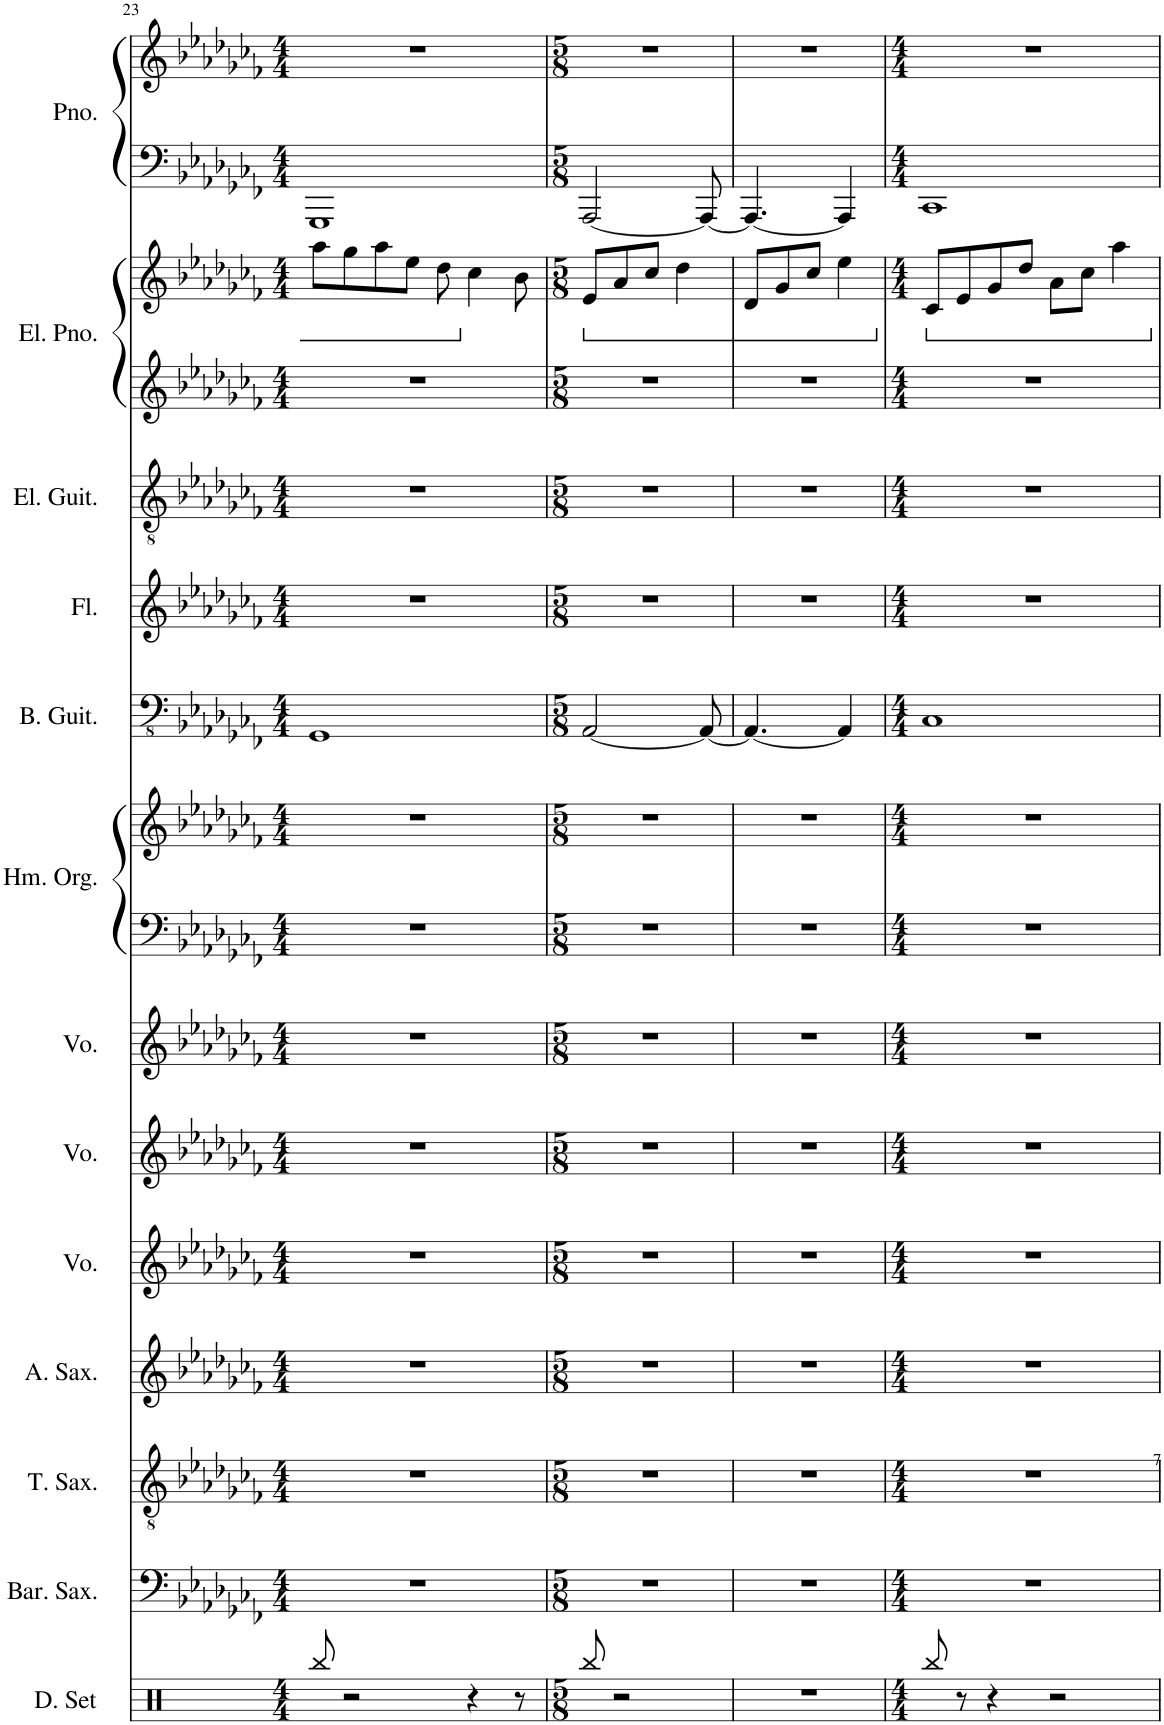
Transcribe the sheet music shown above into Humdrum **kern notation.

**kern	**kern	**kern	**kern	**kern	**kern	**kern	**kern	**kern	**kern	**kern	**kern	**kern	**kern	**kern	**kern
*part13	*part12	*part11	*part10	*part9	*part8	*part7	*part6	*part6	*part5	*part4	*part3	*part2	*part2	*part1	*part1
*staff16	*staff15	*staff14	*staff13	*staff12	*staff11	*staff10	*staff9	*staff8	*staff7	*staff6	*staff5	*staff4	*staff3	*staff2	*staff1
*I"Drumset	*I"Baritone Saxophone	*I"Tenor Saxophone	*I"Alto Saxophone	*I"Voice	*I"Voice	*I"Voice	*I"Hammond Organ	*	*I"Bass Guitar	*I"Flute	*I"Electric Guitar	*I"Electric Piano	*	*I"Piano	*
*I'D. Set	*I'Bar. Sax.	*I'T. Sax.	*I'A. Sax.	*I'Vo.	*I'Vo.	*I'Vo.	*I'Hm. Org.	*	*I'B. Guit.	*I'Fl.	*I'El. Guit.	*I'El. Pno.	*	*I'Pno.	*
!!LO:PB:g=z
*clefX	*clefF4	*clefGv2	*clefG2	*clefG2	*clefG2	*clefG2	*clefF4	*clefG2	*clefFv4	*clefG2	*clefGv2	*clefG2	*clefG2	*clefF4	*clefG2
*	*ITrd12c21	*ITrd8c14	*ITrd5c9	*	*	*	*	*	*	*	*	*	*	*	*
*k[]	*k[b-e-a-d-g-c-f-]	*k[b-e-a-d-g-c-f-]	*k[b-e-a-d-g-c-f-]	*k[b-e-a-d-g-c-f-]	*k[b-e-a-d-g-c-f-]	*k[b-e-a-d-g-c-f-]	*k[b-e-a-d-g-c-f-]	*k[b-e-a-d-g-c-f-]	*k[b-e-a-d-g-c-f-]	*k[b-e-a-d-g-c-f-]	*k[b-e-a-d-g-c-f-]	*k[b-e-a-d-g-c-f-]	*k[b-e-a-d-g-c-f-]	*k[b-e-a-d-g-c-f-]	*k[b-e-a-d-g-c-f-]
*M4/4	*M4/4	*M4/4	*M4/4	*M4/4	*M4/4	*M4/4	*M4/4	*M4/4	*M4/4	*M4/4	*M4/4	*M4/4	*M4/4	*M4/4	*M4/4
=23	=23	=23	=23	=23	=23	=23	=23	=23	=23	=23	=23	=23	=23	=23	=23
8Rbb/	1r	1r	1r	1r	1r	1r	1r	1r	1GGG-	1r	1r	1r	8aa-\L	1GGG-	1r
2r	.	.	.	.	.	.	.	.	.	.	.	.	8gg-\	.	.
.	.	.	.	.	.	.	.	.	.	.	.	.	8aa-\	.	.
.	.	.	.	.	.	.	.	.	.	.	.	.	8ee-\J	.	.
.	.	.	.	.	.	.	.	.	.	.	.	.	8dd-\	.	.
4r	.	.	.	.	.	.	.	.	.	.	.	.	4cc-\	.	.
8r	.	.	.	.	.	.	.	.	.	.	.	.	8b-\	.	.
=24	=24	=24	=24	=24	=24	=24	=24	=24	=24	=24	=24	=24	=24	=24	=24
*M5/8	*M5/8	*M5/8	*M5/8	*M5/8	*M5/8	*M5/8	*M5/8	*M5/8	*M5/8	*M5/8	*M5/8	*M5/8	*M5/8	*M5/8	*M5/8
*	*	*	*	*	*	*	*	*	*	*	*	*	*ped	*	*
8Rbb/	8%5r	8%5r	8%5r	8%5r	8%5r	8%5r	8%5r	8%5r	[2AAA-/	8%5r	8%5r	8%5r	8e-/L	[2AAA-/	8%5r
2r	.	.	.	.	.	.	.	.	.	.	.	.	8a-/	.	.
.	.	.	.	.	.	.	.	.	.	.	.	.	8cc-/J	.	.
.	.	.	.	.	.	.	.	.	.	.	.	.	4dd-\	.	.
.	.	.	.	.	.	.	.	.	8AAA-/_	.	.	.	.	8AAA-/_	.
=25	=25	=25	=25	=25	=25	=25	=25	=25	=25	=25	=25	=25	=25	=25	=25
8%5r	8%5r	8%5r	8%5r	8%5r	8%5r	8%5r	8%5r	8%5r	4.AAA-/_	8%5r	8%5r	8%5r	8d-/L	4.AAA-/_	8%5r
.	.	.	.	.	.	.	.	.	.	.	.	.	8g-/	.	.
.	.	.	.	.	.	.	.	.	.	.	.	.	8cc-/J	.	.
.	.	.	.	.	.	.	.	.	4AAA-/]	.	.	.	4ee-\	4AAA-/]	.
=26	=26	=26	=26	=26	=26	=26	=26	=26	=26	=26	=26	=26	=26	=26	=26
*M4/4	*M4/4	*M4/4	*M4/4	*M4/4	*M4/4	*M4/4	*M4/4	*M4/4	*M4/4	*M4/4	*M4/4	*M4/4	*M4/4	*M4/4	*M4/4
*	*	*	*	*	*	*	*	*	*	*	*	*	*Xped	*	*
*	*	*	*	*	*	*	*	*	*	*	*	*	*ped	*	*
8Rbb/	1r	1r	1r	1r	1r	1r	1r	1r	1CC-	1r	1r	1r	8c-/L	1CC-	1r
8r	.	.	.	.	.	.	.	.	.	.	.	.	8e-/	.	.
4r	.	.	.	.	.	.	.	.	.	.	.	.	8g-/	.	.
.	.	.	.	.	.	.	.	.	.	.	.	.	8dd-/J	.	.
2r	.	.	.	.	.	.	.	.	.	.	.	.	8a-\L	.	.
.	.	.	.	.	.	.	.	.	.	.	.	.	8cc-\J	.	.
.	.	.	.	.	.	.	.	.	.	.	.	.	4aa-\	.	.
*	*	*	*	*	*	*	*	*	*	*	*	*	*Xped	*	*
=	=	=	=	=	=	=	=	=	=	=	=	=	=	=	=
*-	*-	*-	*-	*-	*-	*-	*-	*-	*-	*-	*-	*-	*-	*-	*-
